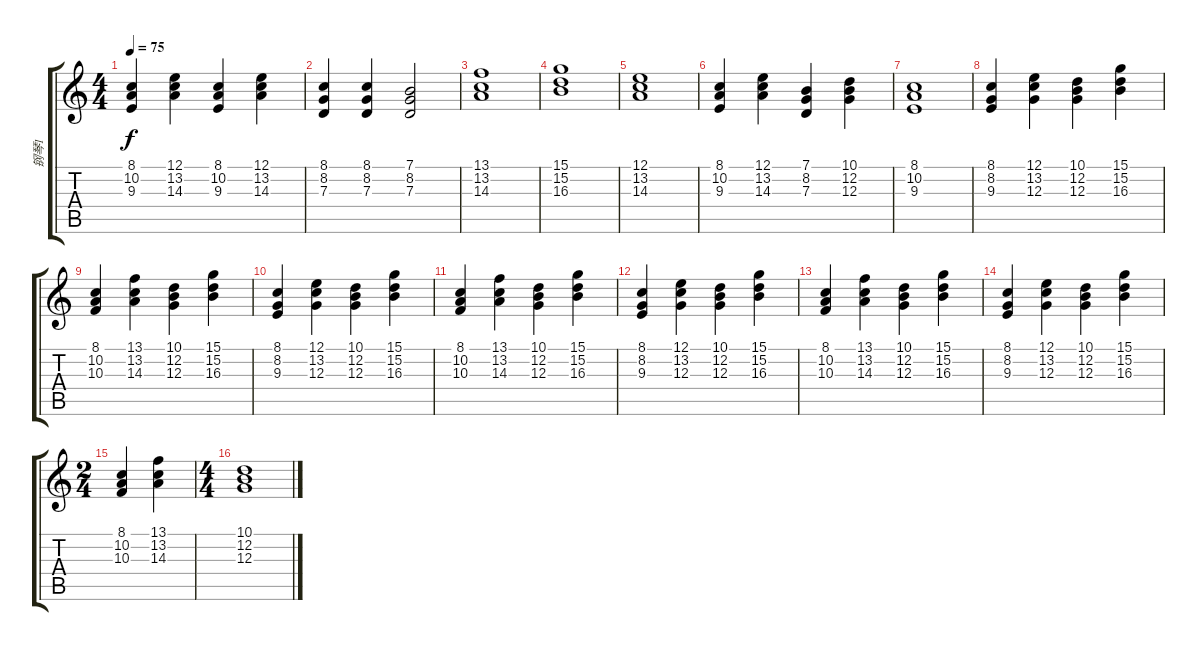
\track ("钢琴1" "钢琴1") {instrument brightacousticpiano}
\staff {score tabs}
\tuning (E4 B3 G3 D3 A2 E2) {hide}
\ts (4 4)
\tempo 75
\clef g2
\ks c
(8.1 10.2 9.3).4{dy f} (12.1 13.2 14.3).4 (8.1 10.2 9.3).4 (12.1 13.2 14.3).4 |
(8.1 8.2 7.3).4 (8.1 8.2 7.3).4 (7.1 8.2 7.3).2 |
(13.1 13.2 14.3).1 |
(15.1 15.2 16.3).1 |
(12.1 13.2 14.3).1 |
(8.1 10.2 9.3).4 (12.1 13.2 14.3).4 (7.1 8.2 7.3).4 (10.1 12.2 12.3).4 |
(8.1 10.2 9.3).1 |
(8.1 8.2 9.3).4 (12.1 13.2 12.3).4 (10.1 12.2 12.3).4 (15.1 15.2 16.3).4 |
(8.1 10.2 10.3).4 (13.1 13.2 14.3).4 (10.1 12.2 12.3).4 (15.1 15.2 16.3).4 |
(8.1 8.2 9.3).4 (12.1 13.2 12.3).4 (10.1 12.2 12.3).4 (15.1 15.2 16.3).4 |
(8.1 10.2 10.3).4 (13.1 13.2 14.3).4 (10.1 12.2 12.3).4 (15.1 15.2 16.3).4 |
(8.1 8.2 9.3).4 (12.1 13.2 12.3).4 (10.1 12.2 12.3).4 (15.1 15.2 16.3).4 |
(8.1 10.2 10.3).4 (13.1 13.2 14.3).4 (10.1 12.2 12.3).4 (15.1 15.2 16.3).4 |
(8.1 8.2 9.3).4 (12.1 13.2 12.3).4 (10.1 12.2 12.3).4 (15.1 15.2 16.3).4 |
\ts (2 4)
(8.1 10.2 10.3).4 (13.1 13.2 14.3).4 |
\ts (4 4)
(10.1 12.2 12.3).1
